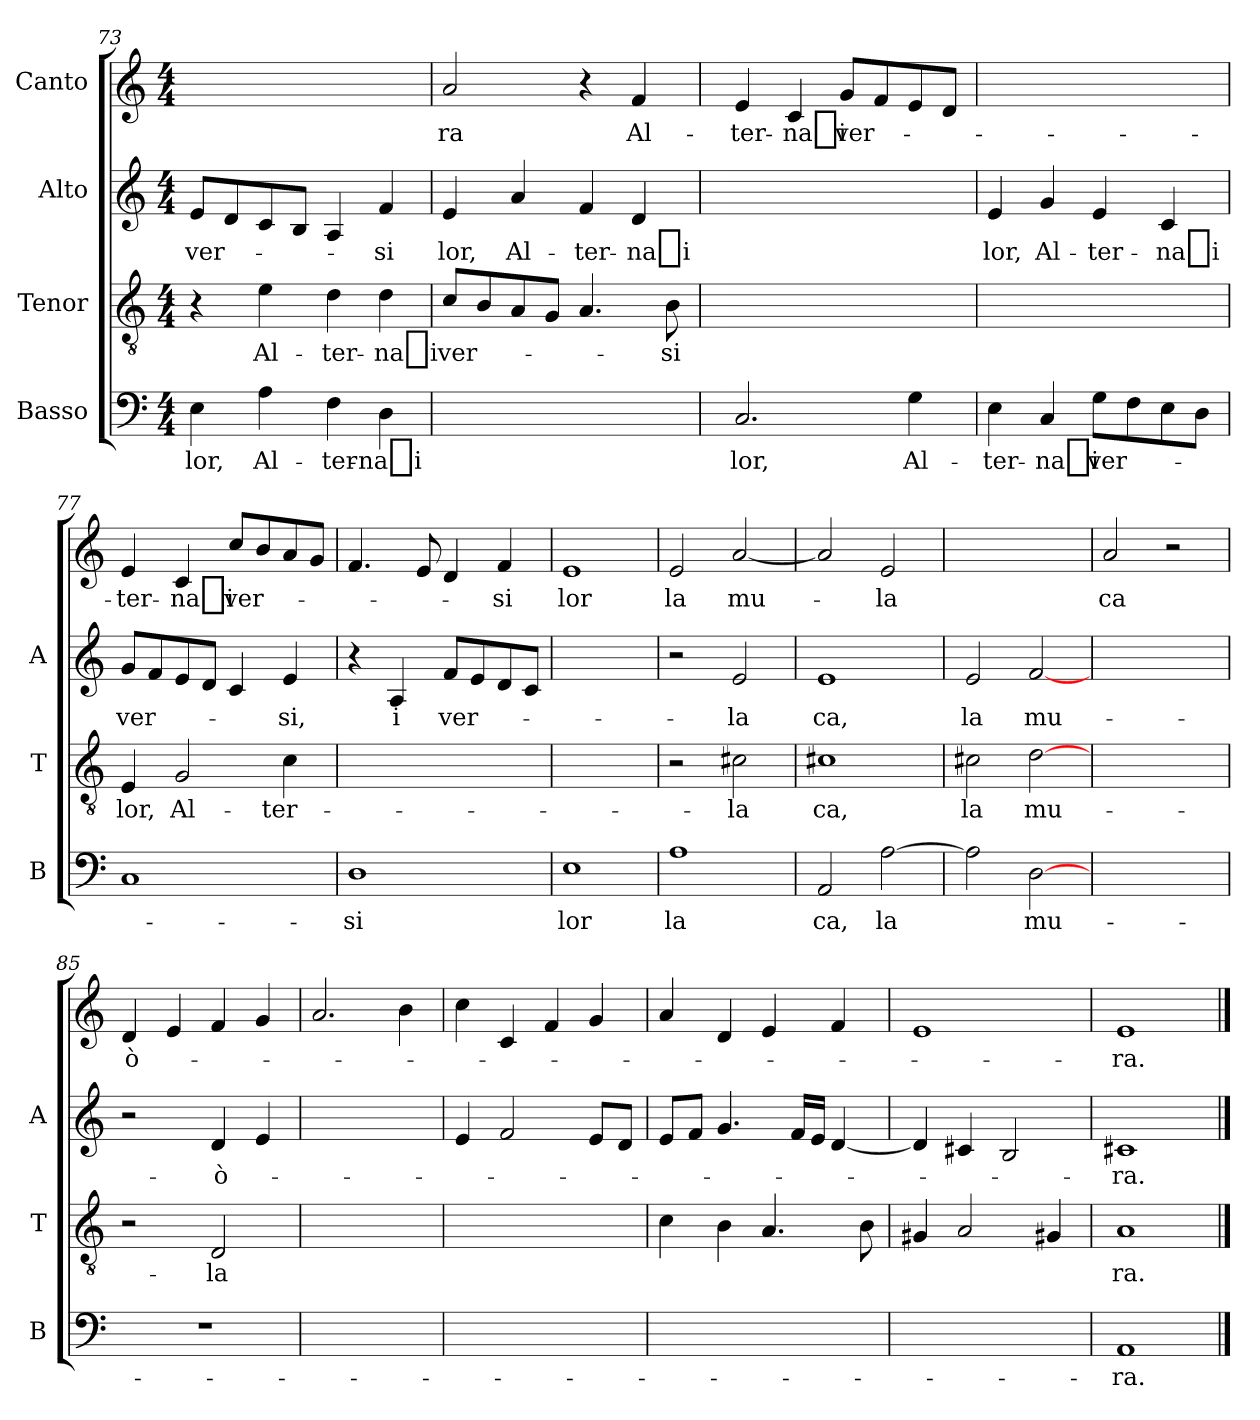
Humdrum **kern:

**kern	**text	**kern	**text	**kern	**text	**kern	**text
*part4	*part4	*part3	*part3	*part2	*part2	*part1	*part1
*staff4	*staff4	*staff3	*staff3	*staff2	*staff2	*staff1	*staff1
*I"Basso	*	*I"Tenor	*	*I"Alto	*	*I"Canto	*
*I'B	*	*I'T	*	*I'A	*	*	*
*clefF4	*	*clefGv2	*	*clefG2	*	*clefG2	*
*k[]	*	*k[]	*	*k[]	*	*k[]	*
*C:	*	*C:	*	*C:	*	*C:	*
*M4/4	*	*M4/4	*	*M4/4	*	*M4/4	*
=73	=73	=73	=73	=73	=73	=73	=73
4E	-lor,	4r	.	8eL	ver-	1ryy	.
.	.	.	.	8d	.	.	.
4A	Al-	4e	Al-	8c	.	.	.
.	.	.	.	8BJ	.	.	.
4F	ter-	4d	ter-	4A	.	.	.
4D	-na_i	4d	-na_i	4f	-si	.	.
=74	=74	=74	=74	=74	=74	=74	=74
1ryy	.	8cL	ver-	4e	-lor,	2a	-ra
.	.	8B	.	.	.	.	.
.	.	8A	.	4a	Al-	.	.
.	.	8GJ	.	.	.	.	.
.	.	4.A	.	4f	ter-	4r	.
.	.	.	.	4d	-na_i	4f	Al-
.	.	8B	-si	.	.	.	.
=75	=75	=75	=75	=75	=75	=75	=75
2.C	-lor,	1ryy	.	1ryy	.	4e	ter-
.	.	.	.	.	.	4c	-na_i
.	.	.	.	.	.	8gL	ver-
.	.	.	.	.	.	8f	.
4G	Al-	.	.	.	.	8e	.
.	.	.	.	.	.	8dJ	.
=76	=76	=76	=76	=76	=76	=76	=76
4E	ter-	1ryy	.	4e	-lor,	1ryy	.
4C	-na_i	.	.	4g	Al-	.	.
8GL	ver-	.	.	4e	ter-	.	.
8F	.	.	.	.	.	.	.
8E	.	.	.	4c	-na_i	.	.
8DJ	.	.	.	.	.	.	.
=77	=77	=77	=77	=77	=77	=77	=77
1C	.	4E	-lor,	8gL	ver-	4e	ter-
.	.	.	.	8f	.	.	.
.	.	2G	Al-	8e	.	4c	-na_i
.	.	.	.	8dJ	.	.	.
.	.	.	.	4c	.	8ccL	ver-
.	.	.	.	.	.	8b	.
.	.	4c	ter-	4e	-si,	8a	.
.	.	.	.	.	.	8gJ	.
=78	=78	=78	=78	=78	=78	=78	=78
1D	-si	1ryy	.	4r	.	4.f	.
.	.	.	.	4A	-i	.	.
.	.	.	.	.	.	8e	.
.	.	.	.	8fL	ver-	4d	.
.	.	.	.	8e	.	.	.
.	.	.	.	8d	.	4f	-si
.	.	.	.	8cJ	.	.	.
=79	=79	=79	=79	=79	=79	=79	=79
1E	-lor	1ryy	.	1ryy	.	1e	-lor
=80	=80	=80	=80	=80	=80	=80	=80
1A	-la	2r	.	2r	.	2e	-la
.	.	2c#X	-la	2e	-la	[2a	mu-
=82	=82	=82	=82	=82	=82	=82	=82
2AA	-ca,	1c#X	-ca,	1e	-ca,	2a]	.
[2A	-la	.	.	.	.	2e	-la
=83	=83	=83	=83	=83	=83	=83	=83
2A]	.	2c#X	-la	2e	-la	1ryy	.
[2D	mu-	[2d	mu-	[2f	mu-	.	.
=84	=84	=84	=84	=84	=84	=84	=84
1ryy	.	1ryy	.	1ryy	.	2a	-ca
.	.	.	.	.	.	2r	.
=85	=85	=85	=85	=85	=85	=85	=85
1r	.	2r	.	2r	.	4d	ò-
.	.	.	.	.	.	4e	.
.	.	2D	-la	4d	ò-	4f	.
.	.	.	.	4e	.	4g	.
=86	=86	=86	=86	=86	=86	=86	=86
1ryy	.	1ryy	.	1ryy	.	2.a	.
.	.	.	.	.	.	4b	.
=87	=87	=87	=87	=87	=87	=87	=87
1ryy	.	1ryy	.	4e	.	4cc	.
.	.	.	.	2f	.	4c	.
.	.	.	.	.	.	4f	.
.	.	.	.	8eL	.	4g	.
.	.	.	.	8dJ	.	.	.
=88	=88	=88	=88	=88	=88	=88	=88
1ryy	.	4c	.	8eL	.	4a	.
.	.	.	.	8fJ	.	.	.
.	.	4B	.	4.g	.	4d	.
.	.	4.A	.	.	.	4e	.
.	.	.	.	16fLL	.	.	.
.	.	.	.	16eJJ	.	.	.
.	.	.	.	[4d	.	4f	.
.	.	8B	.	.	.	.	.
=89	=89	=89	=89	=89	=89	=89	=89
1ryy	.	4G#X	.	4d]	.	1e	.
.	.	2A	.	4c#X	.	.	.
.	.	.	.	2B	.	.	.
.	.	4G#X	.	.	.	.	.
=90	=90	=90	=90	=90	=90	=90	=90
1AA	-ra.	1A	-ra.	1c#X	-ra.	1e	-ra.
==	==	==	==	==	==	==	==
*-	*-	*-	*-	*-	*-	*-	*-
